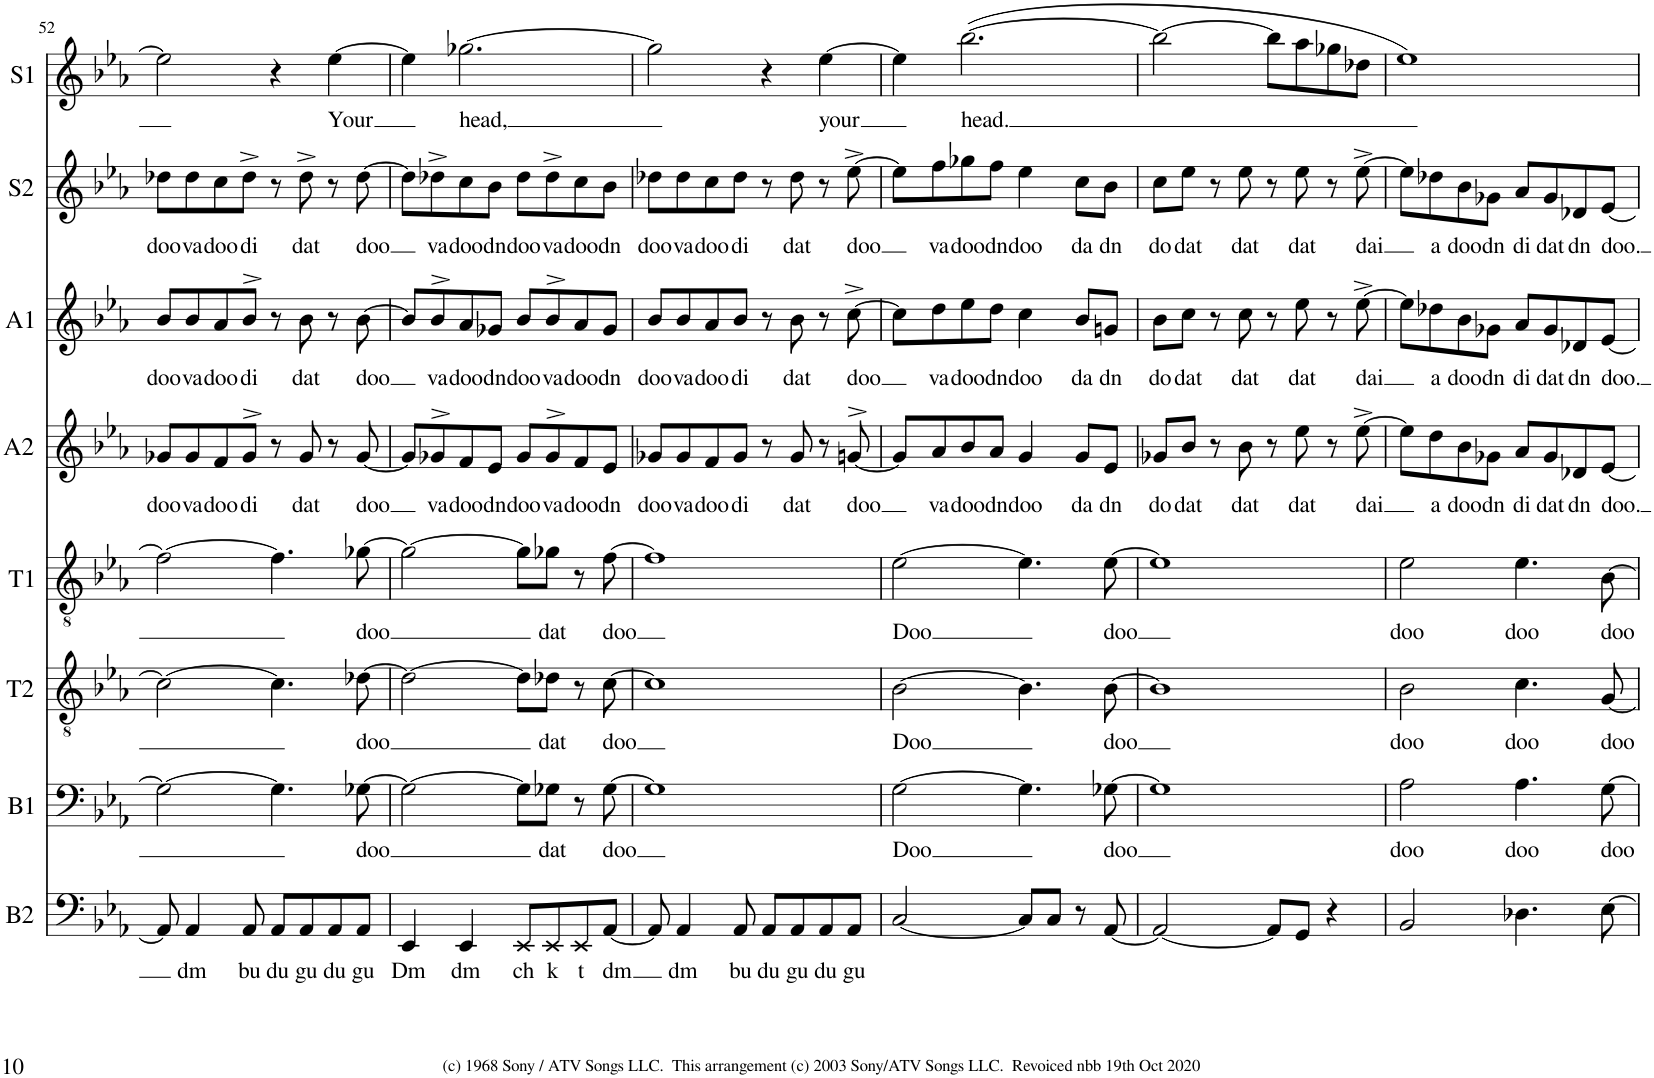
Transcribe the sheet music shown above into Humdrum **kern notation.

**kern	**text	**kern	**text	**kern	**text	**kern	**text	**kern	**text	**kern	**text	**kern	**text	**kern	**text
*part8	*part8	*part7	*part7	*part6	*part6	*part5	*part5	*part4	*part4	*part3	*part3	*part2	*part2	*part1	*part1
*staff8	*staff8	*staff7	*staff7	*staff6	*staff6	*staff5	*staff5	*staff4	*staff4	*staff3	*staff3	*staff2	*staff2	*staff1	*staff1
*I"Bass 2	*	*I"Bass 1	*	*I"Tenor 2	*	*I"Tenor 1	*	*I"Alto 2	*	*I"Alto 1	*	*I"Soprano 2	*	*I"Soprano 1	*
*I'B2	*	*I'B1	*	*I'T2	*	*I'T1	*	*I'A2	*	*I'A1	*	*I'S2	*	*I'S1	*
!!LO:PB:g=z
*clefF4	*	*clefF4	*	*clefGv2	*	*clefGv2	*	*clefG2	*	*clefG2	*	*clefG2	*	*clefG2	*
*k[b-e-a-]	*	*k[b-e-a-]	*	*k[b-e-a-]	*	*k[b-e-a-]	*	*k[b-e-a-]	*	*k[b-e-a-]	*	*k[b-e-a-]	*	*k[b-e-a-]	*
*M4/4	*	*M4/4	*	*M4/4	*	*M4/4	*	*M4/4	*	*M4/4	*	*M4/4	*	*M4/4	*
=52	=52	=52	=52	=52	=52	=52	=52	=52	=52	=52	=52	=52	=52	=52	=52
!	!	!	!	!	!	!	!	!	!LO:LY:b	!	!LO:LY:b	!	!LO:LY:b	!	!
8AA-/]	.	2G-\_	.	2c\_	.	2f\_	.	8g-X/L	doo	8b-/L	doo	8dd-X\L	doo	2ee-\]	.
!	!LO:LY:b	!	!	!	!	!	!	!	!LO:LY:b	!	!LO:LY:b	!	!LO:LY:b	!	!
4AA-/	dm	.	.	.	.	.	.	8g-/	va	8b-/	va	8dd-\	va	.	.
!	!	!	!	!	!	!	!	!	!LO:LY:b	!	!LO:LY:b	!	!LO:LY:b	!	!
.	.	.	.	.	.	.	.	8f/	doo	8a-/	doo	8cc\	doo	.	.
!	!LO:LY:b	!	!	!	!	!	!	!	!LO:LY:b	!	!LO:LY:b	!	!LO:LY:b	!	!
8AA-/	bu	.	.	.	.	.	.	8g-^>/J	di	8b-^>/J	di	8dd-^>\J	di	.	.
!	!LO:LY:b	!	!	!	!	!	!	!	!	!	!	!	!	!	!
8AA-/L	du	4.G-\]	.	4.c\]	.	4.f\]	.	8r	.	8r	.	8r	.	4r	.
!	!LO:LY:b	!	!	!	!	!	!	!	!LO:LY:b	!	!LO:LY:b	!	!LO:LY:b	!	!
8AA-/	gu	.	.	.	.	.	.	8g-/	dat	8b-\	dat	8dd-^>\	dat	.	.
!	!LO:LY:b	!	!	!	!	!	!	!	!	!	!	!	!	!	!LO:LY:b
8AA-/	du	.	.	.	.	.	.	8r	.	8r	.	8r	.	[4ee-\	Your
!	!LO:LY:b	!	!LO:LY:b	!	!LO:LY:b	!	!LO:LY:b	!	!LO:LY:b	!	!LO:LY:b	!	!LO:LY:b	!	!
8AA-/J	gu	[8G-X\	doo	[8d-X\	doo	[8g-X\	doo	[8g-/	doo	[8b-\	doo	[8dd-\	doo	.	.
=53	=53	=53	=53	=53	=53	=53	=53	=53	=53	=53	=53	=53	=53	=53	=53
!	!LO:LY:b	!	!	!	!	!	!	!	!	!	!	!	!	!	!
4EE-/	Dm	2G-\_	.	2d-\_	.	2g-\_	.	8g-/L]	.	8b-/L]	.	8dd-\L]	.	4ee-\]	.
!	!	!	!	!	!	!	!	!	!LO:LY:b	!	!LO:LY:b	!	!LO:LY:b	!	!
.	.	.	.	.	.	.	.	8g-X^>/	va	8b-^>/	va	8dd-X^>\	va	.	.
!	!LO:LY:b	!	!	!	!	!	!	!	!LO:LY:b	!	!LO:LY:b	!	!LO:LY:b	!	!LO:LY:b
4EE-/	dm	.	.	.	.	.	.	8f/	doo	8a-/	doo	8cc\	doo	[2.gg-X\	head,
!	!	!	!	!	!	!	!	!	!LO:LY:b	!	!LO:LY:b	!	!LO:LY:b	!	!
.	.	.	.	.	.	.	.	8e-/J	dn	8g-X/J	dn	8b-\J	dn	.	.
!	!LO:LY:b	!	!	!	!	!	!	!	!LO:LY:b	!	!LO:LY:b	!	!LO:LY:b	!	!
8EE-/L	ch	8G-\L]	.	8d-\L]	.	8g-\L]	.	8g-/L	doo	8b-/L	doo	8dd-\L	doo	.	.
!	!LO:LY:b	!	!LO:LY:b	!	!LO:LY:b	!	!LO:LY:b	!	!LO:LY:b	!	!LO:LY:b	!	!LO:LY:b	!	!
8EE-/	k	8G-X\J	dat	8d-X\J	dat	8g-X\J	dat	8g-^>/	va	8b-^>/	va	8dd-^>\	va	.	.
!	!LO:LY:b	!	!	!	!	!	!	!	!LO:LY:b	!	!LO:LY:b	!	!LO:LY:b	!	!
8EE-/	t	8r	.	8r	.	8r	.	8f/	doo	8a-/	doo	8cc\	doo	.	.
!	!LO:LY:b	!	!LO:LY:b	!	!LO:LY:b	!	!LO:LY:b	!	!LO:LY:b	!	!LO:LY:b	!	!LO:LY:b	!	!
[8AA-/J	dm	[8G-\	doo	[8c\	doo	[8f\	doo	8e-/J	dn	8g-/J	dn	8b-\J	dn	.	.
=54	=54	=54	=54	=54	=54	=54	=54	=54	=54	=54	=54	=54	=54	=54	=54
!	!	!	!	!	!	!	!	!	!LO:LY:b	!	!LO:LY:b	!	!LO:LY:b	!	!
8AA-/]	.	1G-]	.	1c]	.	1f]	.	8g-X/L	doo	8b-/L	doo	8dd-X\L	doo	2gg-\]	.
!	!LO:LY:b	!	!	!	!	!	!	!	!LO:LY:b	!	!LO:LY:b	!	!LO:LY:b	!	!
4AA-/	dm	.	.	.	.	.	.	8g-/	va	8b-/	va	8dd-\	va	.	.
!	!	!	!	!	!	!	!	!	!LO:LY:b	!	!LO:LY:b	!	!LO:LY:b	!	!
.	.	.	.	.	.	.	.	8f/	doo	8a-/	doo	8cc\	doo	.	.
!	!LO:LY:b	!	!	!	!	!	!	!	!LO:LY:b	!	!LO:LY:b	!	!LO:LY:b	!	!
8AA-/	bu	.	.	.	.	.	.	8g-/J	di	8b-/J	di	8dd-\J	di	.	.
!	!LO:LY:b	!	!	!	!	!	!	!	!	!	!	!	!	!	!
8AA-/L	du	.	.	.	.	.	.	8r	.	8r	.	8r	.	4r	.
!	!LO:LY:b	!	!	!	!	!	!	!	!LO:LY:b	!	!LO:LY:b	!	!LO:LY:b	!	!
8AA-/	gu	.	.	.	.	.	.	8g-/	dat	8b-\	dat	8dd-\	dat	.	.
!	!LO:LY:b	!	!	!	!	!	!	!	!	!	!	!	!	!	!LO:LY:b
8AA-/	du	.	.	.	.	.	.	8r	.	8r	.	8r	.	[4ee-\	your
!	!LO:LY:b	!	!	!	!	!	!	!	!LO:LY:b	!	!LO:LY:b	!	!LO:LY:b	!	!
8AA-/J	gu	.	.	.	.	.	.	[8gn^>/	doo	[8cc^>\	doo	[8ee-^>\	doo	.	.
=55	=55	=55	=55	=55	=55	=55	=55	=55	=55	=55	=55	=55	=55	=55	=55
!	!	!	!LO:LY:b	!	!LO:LY:b	!	!LO:LY:b	!	!	!	!	!	!	!	!
[2C/	.	[2G\	Doo	[2B-\	Doo	[2e-\	Doo	8g/L]	.	8cc\L]	.	8ee-\L]	.	4ee-\]	.
!	!	!	!	!	!	!	!	!	!LO:LY:b	!	!LO:LY:b	!	!LO:LY:b	!	!
.	.	.	.	.	.	.	.	8a-/	va	8dd\	va	8ff\	va	.	.
!	!	!	!	!	!	!	!	!	!LO:LY:b	!	!LO:LY:b	!	!LO:LY:b	!	!LO:LY:b
.	.	.	.	.	.	.	.	8b-/	doo	8ee-\	doo	8gg-X\	doo	([2.bb-\	head.
!	!	!	!	!	!	!	!	!	!LO:LY:b	!	!LO:LY:b	!	!LO:LY:b	!	!
.	.	.	.	.	.	.	.	8a-/J	dn	8dd\J	dn	8ff\J	dn	.	.
!	!	!	!	!	!	!	!	!	!LO:LY:b	!	!LO:LY:b	!	!LO:LY:b	!	!
8C/L]	.	4.G\]	.	4.B-\]	.	4.e-\]	.	4g/	doo	4cc\	doo	4ee-\	doo	.	.
8C/J	.	.	.	.	.	.	.	.	.	.	.	.	.	.	.
!	!	!	!	!	!	!	!	!	!LO:LY:b	!	!LO:LY:b	!	!LO:LY:b	!	!
8r	.	.	.	.	.	.	.	8g/L	da	8b-/L	da	8cc\L	da	.	.
!	!	!	!LO:LY:b	!	!LO:LY:b	!	!LO:LY:b	!	!LO:LY:b	!	!LO:LY:b	!	!LO:LY:b	!	!
[8AA-/	.	[8G-X\	doo	[8B-\	doo	[8e-\	doo	8e-/J	dn	8gn/J	dn	8b-\J	dn	.	.
=56	=56	=56	=56	=56	=56	=56	=56	=56	=56	=56	=56	=56	=56	=56	=56
!	!	!	!	!	!	!	!	!	!LO:LY:b	!	!LO:LY:b	!	!LO:LY:b	!	!
2AA-/_	.	1G-]	.	1B-]	.	1e-]	.	8g-X/L	do	8b-\L	do	8cc\L	do	2bb-\_	.
!	!	!	!	!	!	!	!	!	!LO:LY:b	!	!LO:LY:b	!	!LO:LY:b	!	!
.	.	.	.	.	.	.	.	8b-/J	dat	8cc\J	dat	8ee-\J	dat	.	.
.	.	.	.	.	.	.	.	8r	.	8r	.	8r	.	.	.
!	!	!	!	!	!	!	!	!	!LO:LY:b	!	!LO:LY:b	!	!LO:LY:b	!	!
.	.	.	.	.	.	.	.	8b-\	dat	8cc\	dat	8ee-\	dat	.	.
8AA-/L]	.	.	.	.	.	.	.	8r	.	8r	.	8r	.	8bb-\L]	.
!	!	!	!	!	!	!	!	!	!LO:LY:b	!	!LO:LY:b	!	!LO:LY:b	!	!
8GG/J	.	.	.	.	.	.	.	8ee-\	dat	8ee-\	dat	8ee-\	dat	8aa-\	.
4r	.	.	.	.	.	.	.	8r	.	8r	.	8r	.	8gg-X\	.
!	!	!	!	!	!	!	!	!	!LO:LY:b	!	!LO:LY:b	!	!LO:LY:b	!	!
.	.	.	.	.	.	.	.	[8ee-^>\	dai	[8ee-^>\	dai	[8ee-^>\	dai	8dd-X\J	.
=57	=57	=57	=57	=57	=57	=57	=57	=57	=57	=57	=57	=57	=57	=57	=57
!	!	!	!LO:LY:b	!	!LO:LY:b	!	!LO:LY:b	!	!	!	!	!	!	!	!
2BB-/	.	2A-\	doo	2B-\	doo	2e-\	doo	8ee-\L]	.	8ee-\L]	.	8ee-\L]	.	1ee-)	.
!	!	!	!	!	!	!	!	!	!LO:LY:b	!	!LO:LY:b	!	!LO:LY:b	!	!
.	.	.	.	.	.	.	.	8dd\	a	8dd-X\	a	8dd-X\	a	.	.
!	!	!	!	!	!	!	!	!	!LO:LY:b	!	!LO:LY:b	!	!LO:LY:b	!	!
.	.	.	.	.	.	.	.	8b-\	doo	8b-\	doo	8b-\	doo	.	.
!	!	!	!	!	!	!	!	!	!LO:LY:b	!	!LO:LY:b	!	!LO:LY:b	!	!
.	.	.	.	.	.	.	.	8g-X\J	dn	8g-X\J	dn	8g-X\J	dn	.	.
!	!	!	!LO:LY:b	!	!LO:LY:b	!	!LO:LY:b	!	!LO:LY:b	!	!LO:LY:b	!	!LO:LY:b	!	!
4.D-X\	.	4.A-\	doo	4.c\	doo	4.e-\	doo	8a-/L	di	8a-/L	di	8a-/L	di	.	.
!	!	!	!	!	!	!	!	!	!LO:LY:b	!	!LO:LY:b	!	!LO:LY:b	!	!
.	.	.	.	.	.	.	.	8g-/	dat	8g-/	dat	8g-/	dat	.	.
!	!	!	!	!	!	!	!	!	!LO:LY:b	!	!LO:LY:b	!	!LO:LY:b	!	!
.	.	.	.	.	.	.	.	8d-X/	dn	8d-X/	dn	8d-X/	dn	.	.
!	!	!	!LO:LY:b	!	!LO:LY:b	!	!LO:LY:b	!	!LO:LY:b	!	!LO:LY:b	!	!LO:LY:b	!	!
[8E-\	.	[8G\	doo	[8G/	doo	[8B-\	doo	[8e-/J	doo.	[8e-/J	doo.	[8e-/J	doo.	.	.
=	=	=	=	=	=	=	=	=	=	=	=	=	=	=	=
*-	*-	*-	*-	*-	*-	*-	*-	*-	*-	*-	*-	*-	*-	*-	*-
